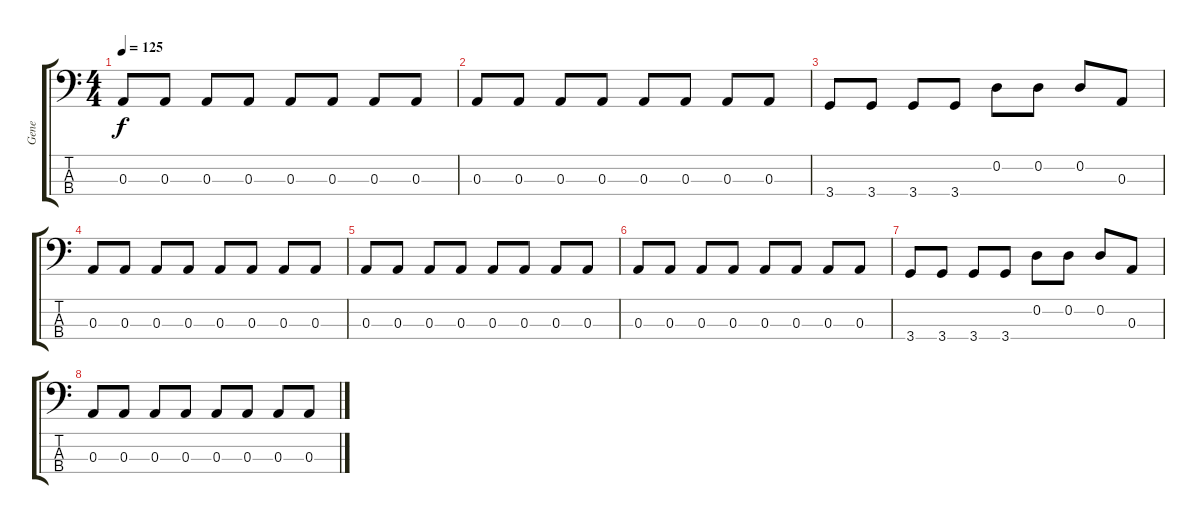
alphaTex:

\track ("Gene" "Gene") {instrument electricbasspick}
\staff {score tabs}
\tuning (G2 D2 A1 E1) {hide}
\ts (4 4)
\tempo 125
\clef f4
\ks c
0.3.8{dy f} 0.3.8 0.3.8 0.3.8 0.3.8 0.3.8 0.3.8 0.3.8 |
0.3.8 0.3.8 0.3.8 0.3.8 0.3.8 0.3.8 0.3.8 0.3.8 |
3.4.8 3.4.8 3.4.8 3.4.8 0.2.8 0.2.8 0.2.8 0.3.8 |
0.3.8 0.3.8 0.3.8 0.3.8 0.3.8 0.3.8 0.3.8 0.3.8 |
0.3.8 0.3.8 0.3.8 0.3.8 0.3.8 0.3.8 0.3.8 0.3.8 |
0.3.8 0.3.8 0.3.8 0.3.8 0.3.8 0.3.8 0.3.8 0.3.8 |
3.4.8 3.4.8 3.4.8 3.4.8 0.2.8 0.2.8 0.2.8 0.3.8 |
0.3.8 0.3.8 0.3.8 0.3.8 0.3.8 0.3.8 0.3.8 0.3.8
